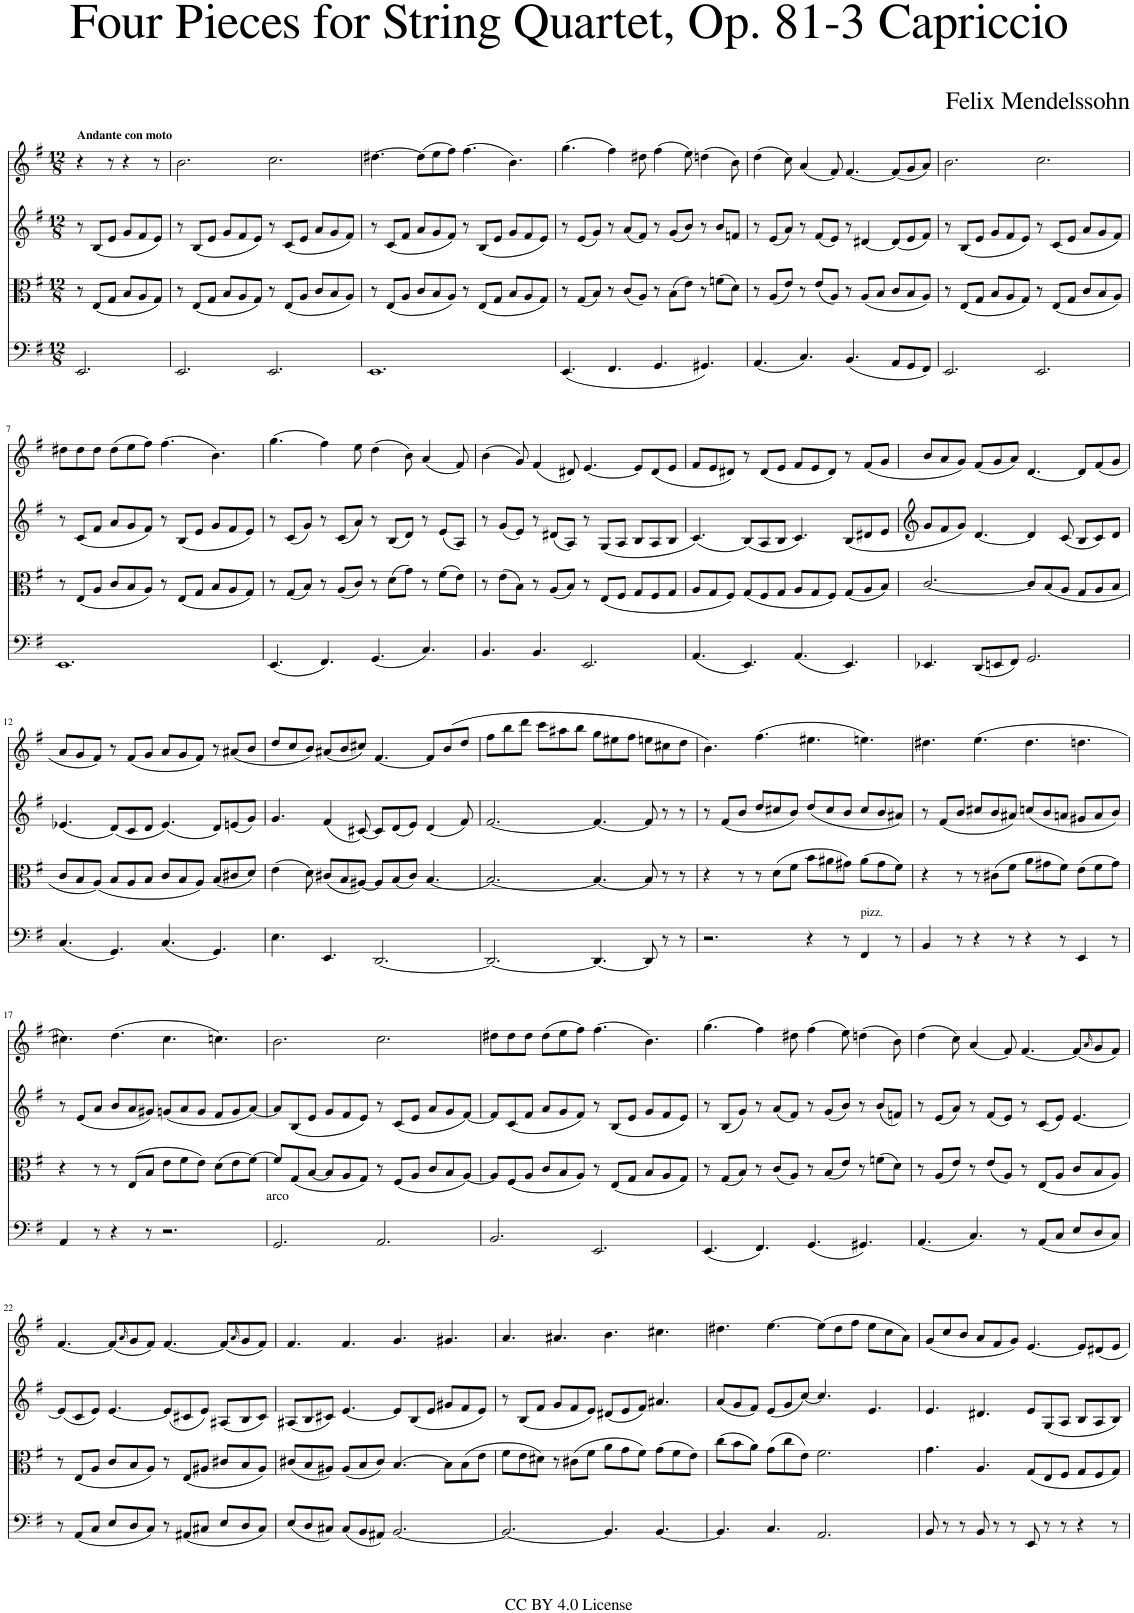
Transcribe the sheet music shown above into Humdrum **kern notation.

**kern	**kern	**text	**kern	**kern
*part4	*part3	*part3	*part2	*part1
*staff4	*staff3	*staff3	*staff2	*staff1
*I"Cello	*I"Viola	*	*I"Violin II	*I"Violin I
*	*I'Vla	*	*I'Vln	*I'Vln
*clefF4	*clefC3	*	*clefG2	*clefG2
*k[f#]	*k[f#]	*	*k[f#]	*k[f#]
*M12/8	*M12/8	*	*M12/8	*M12/8
=1	=1	=1	=1	=1
!	!	!	!	!LO:TX:a:B:t=Andante con moto
2.EE/	8r	.	8r	4r
.	(8E/L	.	(8B/L	.
.	8G/J	.	8e/J	8r
.	8B/L	.	8g/L	4r
.	8A/	.	8f#/	.
.	8G/J)	.	8e/J)	8r
=2	=2	=2	=2	=2
2.EE/	8r	.	8r	2.b\
.	(8E/L	.	(8B/L	.
.	8G/J	.	8e/J	.
.	8B/L	.	8g/L	.
.	8A/	.	8f#/	.
.	8G/J)	.	8e/J)	.
2.EE/	8r	.	8r	2.cc\
.	(8E/L	.	(8c/L	.
.	8A/J	.	8e/J	.
.	8c/L	.	8a/L	.
.	8B/	.	8g/	.
.	8A/J)	.	8f#/J)	.
=3	=3	=3	=3	=3
1.EE	8r	.	8r	[4.dd#X\
.	(8E/L	.	(8c/L	.
.	8A/J	.	8f#/J	.
.	8c/L	.	8a/L	(8dd#\L]
.	8B/	.	8g/	8ee\
.	8A/J)	.	8f#/J)	8ff#\J)
.	8r	.	8r	(4.ff#\
.	(8E/L	.	(8B/L	.
.	8G/J	.	8e/J	.
.	8B/L	.	8g/L	4.b\)
.	8A/	.	8f#/	.
.	8G/J)	.	8e/J)	.
=4	=4	=4	=4	=4
(4.EE/	8r	.	8r	(4.gg\
.	(8G/L	.	(8e/L	.
.	8B/J)	.	8g/J)	.
4.FF#/	8r	.	8r	4ff#\)
.	(8c/L	.	(8a/L	.
.	8A/J)	.	8f#/J)	8dd#X\
4.GG/	8r	.	8r	(4ff#\
.	(8B\L	.	((8g/L	.
.	8e\J)	.	8b/J))	8ee\)
4.GG#X/)	8r	.	8r	(4ddn\
.	(8fn\L	.	8b/L	.
.	8d\J)	.	8fn/J	8b\)
=5	=5	=5	=5	=5
(4.AA/	8r	.	8r	(4dd\
.	(8A/L	.	(8e/L	.
.	8e/J)	.	8a/J)	8cc\)
4.C/)	8r	.	8r	(4a/
.	(8e/L	.	(8f#/L	.
.	8A/J)	.	8e/J)	8f#/)
(4.BB/	8r	.	8r	[4.f#/
.	(8A/L	.	[4d#X/	.
.	8B/J	.	.	.
8AA/L	8c/L	.	(8d#/L]	(8f#/L]
8GG/	8B/	.	8e/	8g/
8FF#/J)	8A/J)	.	8f#/J)	8a/J)
=6	=6	=6	=6	=6
2.EE/	8r	.	8r	2.b\
.	(8E/L	.	(8B/L	.
.	8G/J	.	8e/J	.
.	8B/L	.	8g/L	.
.	8A/	.	8f#/	.
.	8G/J)	.	8e/J)	.
2.EE/	8r	.	8r	2.cc\
.	(8E/L	.	(8c/L	.
.	8G/J	.	8e/J	.
.	8c/L	.	8a/L	.
.	8B/	.	8g/	.
.	8A/J)	.	8f#/J)	.
!!LO:LB:g=z
=7	=7	=7	=7	=7
1.EE	8r	.	8r	8dd#X\L
.	(8E/L	.	(8c/L	8dd#\
.	8A/J	.	8f#/J	8dd#\J
.	8c/L	.	8a/L	(8dd#\L
.	8B/	.	8g/	8ee\
.	8A/J)	.	8f#/J)	8ff#\J)
.	8r	.	8r	(4.ff#\
.	(8E/L	.	(8B/L	.
.	8G/J	.	8e/J	.
.	8B/L	.	8g/L	4.b\)
.	8A/	.	8f#/	.
.	8G/J)	.	8e/J)	.
=8	=8	=8	=8	=8
(4.EE/	8r	.	8r	(4.gg\
.	(8G/L	.	(8c/L	.
.	8B/J)	.	8g/J)	.
4.FF#/)	8r	.	8r	4ff#\)
.	(8A/L	.	(8c/L	.
.	8c/J)	.	8a/J)	8ee\
(4.GG/	8r	.	8r	(4dd\
.	(8d\L	.	(8B/L	.
.	8g\J)	.	8d/J)	8b\)
4.C/)	8r	.	8r	(4a/
.	(8f#\L	.	(8e/L	.
.	8e\J)	.	8A/J)	8f#/)
=9	=9	=9	=9	=9
4.BB/	8r	.	8r	(4b\
.	(8e\L	.	(8g/L	.
.	8B\J)	.	8e/J)	8g/)
4.BB/	8r	.	8r	(4f#/
.	(8A/L	.	(8d#X/L	.
.	8B/J)	.	8A/J)	8d#X/)
2.EE/	8r	.	8r	[4.e/
.	(8E/L	.	(8G/L	.
.	8F#/J	.	8A/J	.
.	8G/L	.	8B/L	8e/L]
.	8F#/	.	8A/	(8d#/
.	8G/J	.	8B/J	8e/J
=10	=10	=10	=10	=10
(4.AA/	8A/L	.	(4.c/)	8f#/L
.	8G/	.	.	8e/
.	8F#/J)	.	.	8d#X/J)
4.EE/)	(8G/L	.	(8B/L)	8r
.	8F#/	.	8A/	(8d#/L
.	8G/J	.	8B/J	8e/J
(4.AA/	8A/L	.	4.c/)	8f#/L
.	8G/	.	.	8e/
.	8F#/J)	.	.	8d#/J)
4.EE/)	(8G/L	.	(8B/L	8r
.	8A/	.	8d#X/	(8f#/L
.	8B/J)	.	8e/J	8g/J
=11	=11	=11	=11	=11
4.EE-X/	[2.c/	.	8g/L	8b/L
.	.	.	8f#/	8a/
.	.	.	8g/J)	8g/J)
(8DD/L	.	.	[4.d/	(8f#/L
8EEn/	.	.	.	8g/
8FF#/J)	.	.	.	8a/J)
2.GG/	8c/L]	.	4d/]	[4.d/
.	(8B/	.	.	.
.	8A/J	.	(8c/	.
.	8G/L	.	8B/L	8d/L]
.	8A/	.	8c/)	(8f#/
.	8B/J	.	8d/J	8g/J
!!LO:LB:g=z
=12	=12	=12	=12	=12
(4.C/	8c/L	.	(4.e-X/	8a/L
.	8B/	.	.	8g/
.	(8A/J)	.	.	8f#/J)
4.GG/)	8B/L	.	(8d/L)	8r
.	8A/	.	8c/	(8f#/L
.	8B/J	.	8d/J	8g/J
(4.C/	8c/L	.	(4.e-/)	8a/L
.	8B/	.	.	8g/
.	8A/J)	.	.	8f#/J)
4.GG/)	(8B/L	.	8d/L)	8r
.	8c#X/	.	(8en/	(8a#X/L
.	8d/J)	.	8g/J)	8b/J
=13	=13	=13	=13	=13
4.E\	(4e\	.	4.g/	8dd/L
.	.	.	.	8cc/
.	8d\)	.	.	8b/J)
4.EE/	(8c#X/L	.	(4f#/	(8a#X/L
.	8B/	.	.	8b/
.	[8A#X/J)	.	[8c#X/)	8cc#X/J)
[2.DD/	8A#/L]	.	8c#/L]	[4.f#/
.	(8B/	.	(8d/	.
.	8c#/J)	.	8e/J)	.
.	[4.B/	.	(4d/	8f#/L]
.	.	.	.	(8b/
.	.	.	8f#/)	8dd/J
=14	=14	=14	=14	=14
2.DD/_	2.B/_	.	[2.f#/	8ff#\L
.	.	.	.	8bb\
.	.	.	.	8ddd\J
.	.	.	.	8ccc\L
.	.	.	.	8aa#X\
.	.	.	.	8bb\J
4.DD/_	4.B/_	.	4.f#/_	8gg\L
.	.	.	.	8ee#X\
.	.	.	.	8ff#\J
8DD/]	8B/]	.	8f#/]	8een\L
8r	8r	.	8r	8cc#X\
8r	8r	.	8r	8dd\J
=15	=15	=15	=15	=15
2.r	4r	.	8r	4.b\)
.	.	.	(8f#/L	.
.	8r	.	8b/J	.
.	8r	.	8dd/L	(4.ff#\
.	(8d\L	.	8cc#X/	.
.	8f#\J	.	8b/J)	.
4r	8b\L	.	(8dd/L	4.ee#X\
.	8a#X\	.	8cc#/	.
8r	8g#X\J)	.	8b/J	.
!LO:TX:a:t=pizz.	!	!	!	!
4FF#/	(8a#\L	.	8cc#/L	4.een\)
.	8g#\	.	8b/	.
8r	8f#\J)	.	8a#X/J)	.
=16	=16	=16	=16	=16
4BB/	4r	.	8r	4.dd#X\
.	.	.	(8f#/L	.
8r	8r	.	8b/J	.
4r	8r	.	8cc#X/L	(4.ee\
.	(8c#X\L	.	8b/	.
8r	8f#\J	.	8a#X/J)	.
4r	8a\L	.	(8ccn/L	4.dd#\
.	8g#X\	.	8b/	.
8r	8f#\J)	.	8an/J	.
4EE/	(8e\L	.	8g#X/L	4.ddn\
.	8f#\	.	8a/	.
8r	8g#\J)	.	8b/J)	.
!!LO:LB:g=z
=17	=17	=17	=17	=17
4AA/	4r	.	8r	4.cc#X\)
.	.	.	(8e/L	.
8r	8r	.	8a/J	.
4r	8r	.	8b/L	(4.dd\
.	(8E/L	.	8a/	.
8r	8B/J	.	8g#X/J)	.
2.r	8e\L	.	(8gn/L	4.cc#\
.	8f#\	.	8a/	.
.	8e\J)	.	8g/J	.
.	(8d\L	.	8f#/L	4.ccn\)
.	8e\	.	8g/	.
.	[8f#\J)	.	[8a/J)	.
=18	=18	=18	=18	=18
!	!	!LO:LY:b	!	!
2.GG/	8f#/L]	arco	8a/L]	2.b\
.	(8G/	.	(8B/	.
.	[8B/J	.	8e/J	.
.	8B/L]	.	8g/L	.
.	8A/	.	8f#/	.
.	8G/J)	.	8e/J)	.
2.AA/	8r	.	8r	2.cc\
.	(8F#/L	.	(8c/L	.
.	8A/J	.	8e/J	.
.	8c/L	.	8a/L	.
.	8B/	.	8g/	.
.	[8A/J)	.	[8f#/J)	.
=19	=19	=19	=19	=19
2.BB/	8A/L]	.	8f#/L]	8dd#X\L
.	(8F#/	.	(8c/	8dd#\
.	8A/J	.	8f#/J	8dd#\J
.	8c/L	.	8a/L	(8dd#\L
.	8B/	.	8g/	8ee\
.	8A/J)	.	8f#/J)	8ff#\J)
2.EE/	8r	.	8r	(4.ff#\
.	(8E/L	.	(8B/L	.
.	8G/J	.	8e/J	.
.	8B/L	.	8g/L	4.b\)
.	8A/	.	8f#/	.
.	8G/J)	.	8e/J)	.
=20	=20	=20	=20	=20
(4.EE/	8r	.	8r	(4.gg\
.	(8G/L	.	(8B/L	.
.	8B/J)	.	8g/J)	.
4.FF#/)	8r	.	8r	4ff#\)
.	(8c/L	.	(8a/L	.
.	8A/J)	.	8f#/J)	8dd#X\
(4.GG/	8r	.	8r	(4ff#\
.	(8B/L	.	(8g/L	.
.	8e/J)	.	8b/J)	8ee\)
4.GG#X/)	8r	.	8r	(4ddn\
.	(8fn\L	.	(8b/L	.
.	8d\J)	.	8fn/J)	8b\)
=21	=21	=21	=21	=21
(4.AA/	8r	.	8r	(4dd\
.	(8A/L	.	(8e/L	.
.	8e/J)	.	8a/J)	8cc\)
4.C/)	8r	.	8r	(4a/
.	(8e/L	.	(8f#/L	.
.	8A/J)	.	8e/J)	8f#/)
8r	8r	.	8r	[4.f#/
(8AA/L	(8E/L	.	(8c/L	.
8C/J	8A/J	.	8e/J)	.
8E/L	8c/L	.	[4.e/	(8f#/L]
.	.	.	.	16qa/
8D/	8B/	.	.	8g/
8C/J)	8A/J)	.	.	8f#/J)
!!LO:LB:g=z
=22	=22	=22	=22	=22
8r	8r	.	(8e/L]	[4.f#/
(8AA/L	(8E/L	.	8c/	.
8C/J	8A/J	.	8e/J)	.
8E/L	8c/L	.	[4.e/	(8f#/L]
.	.	.	.	16qa/
8D/	8B/	.	.	8g/
8C/J)	8A/J)	.	.	8f#/J)
8r	8r	.	(8e/L]	[4.f#/
(8AA#X/L	(8E/L	.	8c#X/	.
8C#X/J	8A#X/J	.	8e/J)	.
8E/L	8c#X/L	.	(8A#X/L	(8f#/L]
.	.	.	.	16qa/
8D/	8B/	.	8B/	8g/
8C#/J)	8A#/J)	.	8c#/J)	8f#/J)
=23	=23	=23	=23	=23
(8E/L	(8c#X/L	.	(8A#X/L	4.f#/
8D/	8B/	.	8B/	.
8C#X/J)	8A#X/J)	.	8c#X/J)	.
(8C#/L	(8A#/L	.	[4.e/	4.f#/
8BB/	8B/	.	.	.
8AA#X/J)	8c#/J)	.	.	.
[2.BB/	[4.B/	.	8e/L]	4.g/
.	.	.	(8B/	.
.	.	.	8e/J	.
.	8B\L]	.	8g#X/L	4.g#X/
.	(8B\	.	8f#/	.
.	8e\J	.	8e/J)	.
=24	=24	=24	=24	=24
2.BB/_	8f#\L	.	8r	4.a/
.	8e\	.	(8B/L	.
.	8d#X\J)	.	8f#/J	.
.	8r	.	8g/L	4.a#X/
.	(8c#X\L	.	8f#/	.
.	8f#\J	.	8e/J)	.
4.BB/]	8a\L	.	(8d#X/L	4.b\
.	8g\	.	8e/	.
.	8f#\J)	.	8f#/J)	.
[4.BB/	(8g\L	.	4.a#X/	4.cc#X\
.	8f#\	.	.	.
.	8e\J)	.	.	.
=25	=25	=25	=25	=25
4.BB/]	(8cc\L	.	(8a/L	4.dd#X\
.	8b\	.	8g/	.
.	8a\J)	.	8f#/J)	.
4.C/	(8g\L	.	(8e/L	[4.ee\
.	8cc\	.	8g/	.
.	8e\J)	.	[8cc/J)	.
2.AA/	2.f#\	.	4.cc/]	(8ee\L]
.	.	.	.	8dd#\
.	.	.	.	8ff#\J
.	.	.	4.e/	8ee\L
.	.	.	.	8cc\
.	.	.	.	8a\J)
=26	=26	=26	=26	=26
8BB/	4.g\	.	4.e/	(8g/L
8r	.	.	.	8cc/
8r	.	.	.	8b/J
8BB/	4.A/	.	4.d#X/	8a/L
8r	.	.	.	8f#/
8r	.	.	.	8g/J)
8EE/	(8G/L	.	8e/L	[4.e/
8r	8E/	.	(8G/	.
8r	8F#/J	.	8A/J	.
4r	8G/L	.	8B/L	8e/L]
.	8F#/	.	8A/	8d#X/
8r	8G/J)	.	8B/J)	8e/J
=	=	=	=	=
*-	*-	*-	*-	*-
